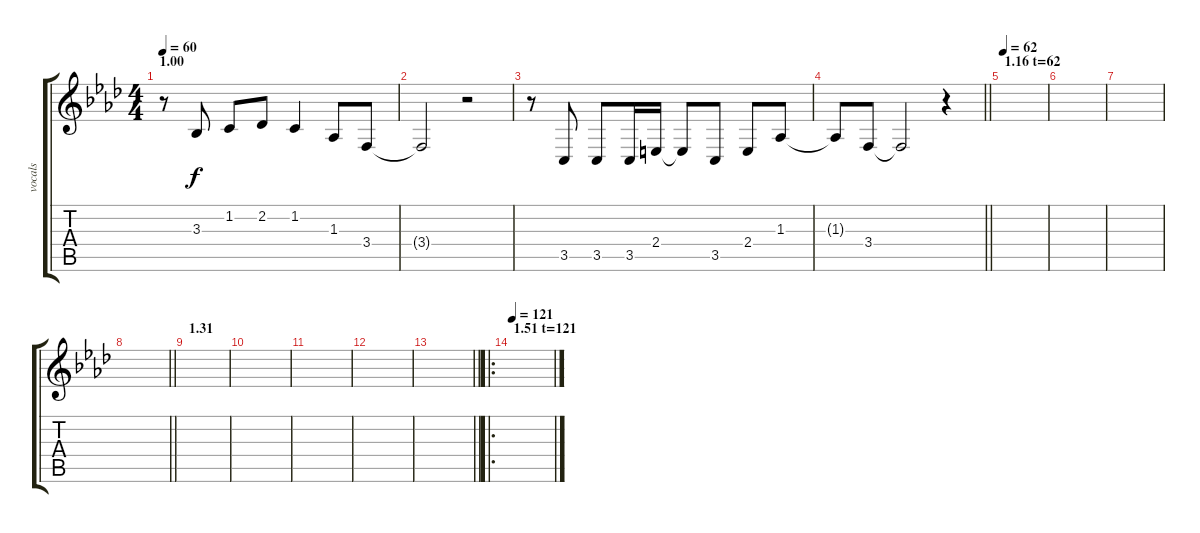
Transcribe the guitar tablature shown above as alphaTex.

\track ("vocals" "vocals") {instrument clarinet}
\staff {score tabs}
\tuning (E4 B3 G3 D3 A2 E2) {hide}
\ts (4 4)
\section ("" "1.00")
\tempo 60
\clef g2
\ks fminor
r.8{dy f} 3.3.8 1.2.8 2.2.8 1.2.4 1.3.8 3.4.8 |
3.4{t}.2 r.2 |
r.8 3.5.8 3.5.8 3.5.16 2.4.16 2.4{t}.8 3.5.8 2.4.8 1.3.8 |
\barLineRight lightlight
1.3{t}.8 3.4.8 3.4{t}.2 r.4 |
\section ("" "1.16 t=62")
\tempo 62
|
|
|
\barLineRight lightlight
|
\section ("" "1.31")
|
|
|
|
\barLineRight lightlight
|
\ro
\section ("" "1.51 t=121")
\tempo 121
